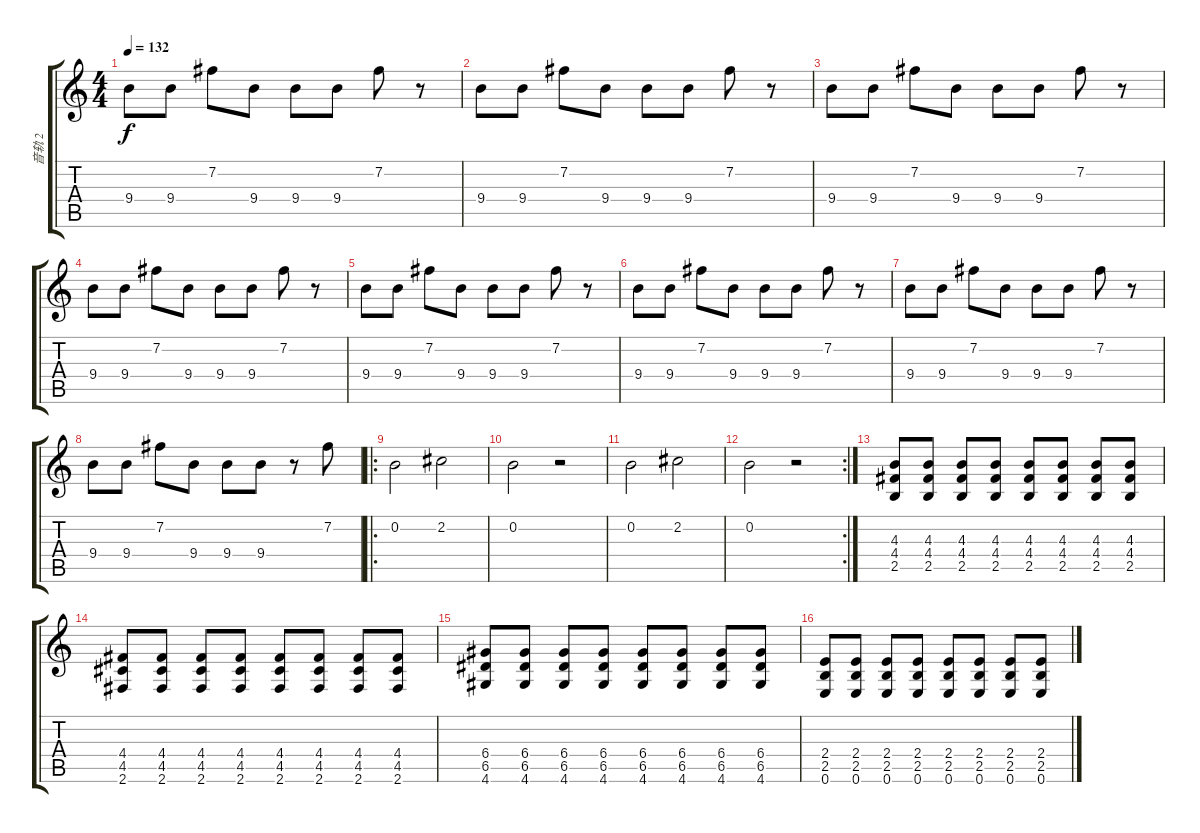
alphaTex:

\track ("音轨 2" "音轨 2") {instrument acousticguitarsteel}
\staff {score tabs}
\tuning (E4 B3 G3 D3 A2 E2) {hide}
\ts (4 4)
\tempo 132
\clef g2
\ks c
9.4.8{dy f} 9.4.8 7.2.8 9.4.8 9.4.8 9.4.8 7.2.8 r.8 |
9.4.8 9.4.8 7.2.8 9.4.8 9.4.8 9.4.8 7.2.8 r.8 |
9.4.8 9.4.8 7.2.8 9.4.8 9.4.8 9.4.8 7.2.8 r.8 |
9.4.8 9.4.8 7.2.8 9.4.8 9.4.8 9.4.8 7.2.8 r.8 |
9.4.8 9.4.8 7.2.8 9.4.8 9.4.8 9.4.8 7.2.8 r.8 |
9.4.8 9.4.8 7.2.8 9.4.8 9.4.8 9.4.8 7.2.8 r.8 |
9.4.8 9.4.8 7.2.8 9.4.8 9.4.8 9.4.8 7.2.8 r.8 |
9.4.8 9.4.8 7.2.8 9.4.8 9.4.8 9.4.8 r.8 7.2.8 |
\ro
0.2.2 2.2.2 |
0.2.2 r.2 |
0.2.2 2.2.2 |
\rc 2
0.2.2 r.2 |
(4.3 4.4 2.5).8 (4.3 4.4 2.5).8 (4.3 4.4 2.5).8 (4.3 4.4 2.5).8 (4.3 4.4 2.5).8 (4.3 4.4 2.5).8 (4.3 4.4 2.5).8 (4.3 4.4 2.5).8 |
(4.4 4.5 2.6).8 (4.4 4.5 2.6).8 (4.4 4.5 2.6).8 (4.4 4.5 2.6).8 (4.4 4.5 2.6).8 (4.4 4.5 2.6).8 (4.4 4.5 2.6).8 (4.4 4.5 2.6).8 |
(6.4 6.5 4.6).8 (6.4 6.5 4.6).8 (6.4 6.5 4.6).8 (6.4 6.5 4.6).8 (6.4 6.5 4.6).8 (6.4 6.5 4.6).8 (6.4 6.5 4.6).8 (6.4 6.5 4.6).8 |
(2.4 2.5 0.6).8 (2.4 2.5 0.6).8 (2.4 2.5 0.6).8 (2.4 2.5 0.6).8 (2.4 2.5 0.6).8 (2.4 2.5 0.6).8 (2.4 2.5 0.6).8 (2.4 2.5 0.6).8
